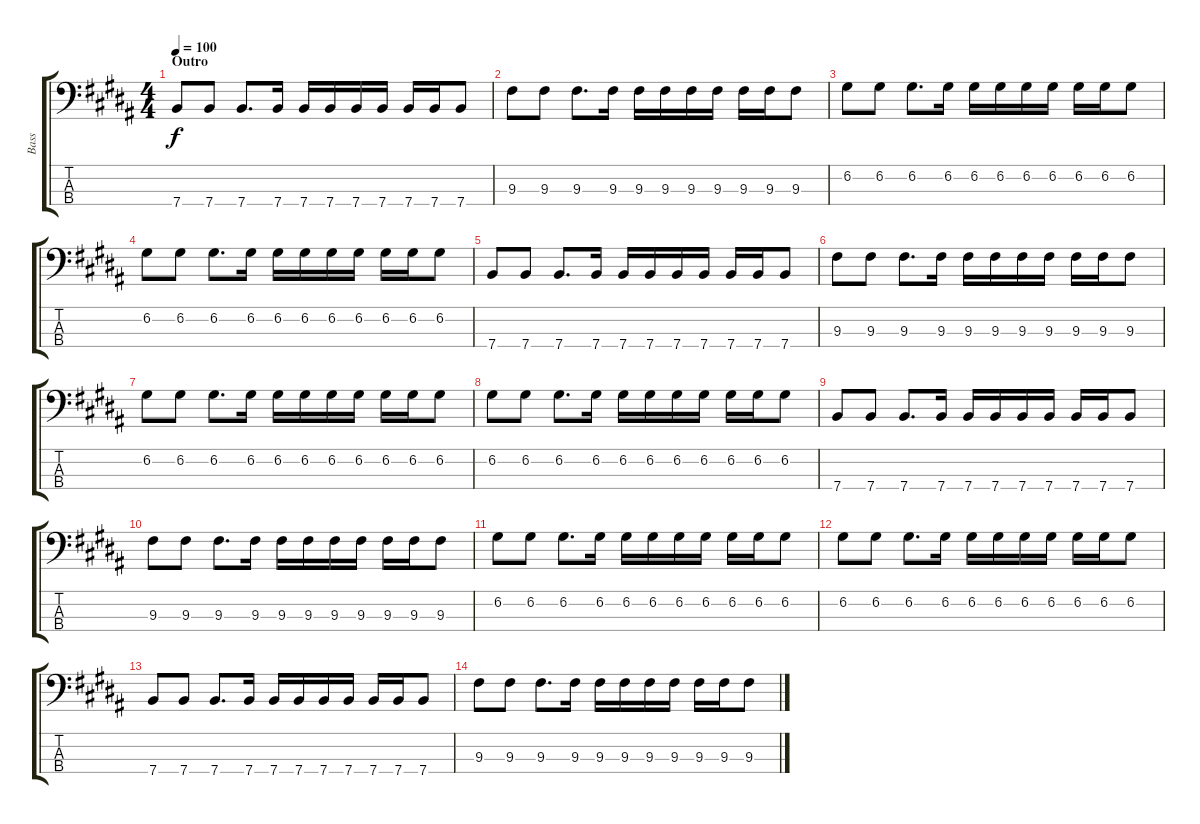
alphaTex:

\track ("Bass" "Bass") {instrument electricbassfinger}
\staff {score tabs}
\tuning (G2 D2 A1 E1) {hide}
\ts (4 4)
\section ("" "Outro")
\tempo 100
\clef f4
\ks b
7.4.8{dy f} 7.4.8 7.4.8{d} 7.4.16 7.4.16 7.4.16 7.4.16 7.4.16 7.4.16 7.4.16 7.4.8 |
9.3.8 9.3.8 9.3.8{d} 9.3.16 9.3.16 9.3.16 9.3.16 9.3.16 9.3.16 9.3.16 9.3.8 |
6.2.8 6.2.8 6.2.8{d} 6.2.16 6.2.16 6.2.16 6.2.16 6.2.16 6.2.16 6.2.16 6.2.8 |
6.2.8 6.2.8 6.2.8{d} 6.2.16 6.2.16 6.2.16 6.2.16 6.2.16 6.2.16 6.2.16 6.2.8 |
7.4.8 7.4.8 7.4.8{d} 7.4.16 7.4.16 7.4.16 7.4.16 7.4.16 7.4.16 7.4.16 7.4.8 |
9.3.8 9.3.8 9.3.8{d} 9.3.16 9.3.16 9.3.16 9.3.16 9.3.16 9.3.16 9.3.16 9.3.8 |
6.2.8 6.2.8 6.2.8{d} 6.2.16 6.2.16 6.2.16 6.2.16 6.2.16 6.2.16 6.2.16 6.2.8 |
6.2.8 6.2.8 6.2.8{d} 6.2.16 6.2.16 6.2.16 6.2.16 6.2.16 6.2.16 6.2.16 6.2.8 |
7.4.8 7.4.8 7.4.8{d} 7.4.16 7.4.16 7.4.16 7.4.16 7.4.16 7.4.16 7.4.16 7.4.8 |
9.3.8 9.3.8 9.3.8{d} 9.3.16 9.3.16 9.3.16 9.3.16 9.3.16 9.3.16 9.3.16 9.3.8 |
6.2.8 6.2.8 6.2.8{d} 6.2.16 6.2.16 6.2.16 6.2.16 6.2.16 6.2.16 6.2.16 6.2.8 |
6.2.8 6.2.8 6.2.8{d} 6.2.16 6.2.16 6.2.16 6.2.16 6.2.16 6.2.16 6.2.16 6.2.8 |
7.4.8 7.4.8 7.4.8{d} 7.4.16 7.4.16 7.4.16 7.4.16 7.4.16 7.4.16 7.4.16 7.4.8 |
9.3.8 9.3.8 9.3.8{d} 9.3.16 9.3.16 9.3.16 9.3.16 9.3.16 9.3.16 9.3.16 9.3.8
